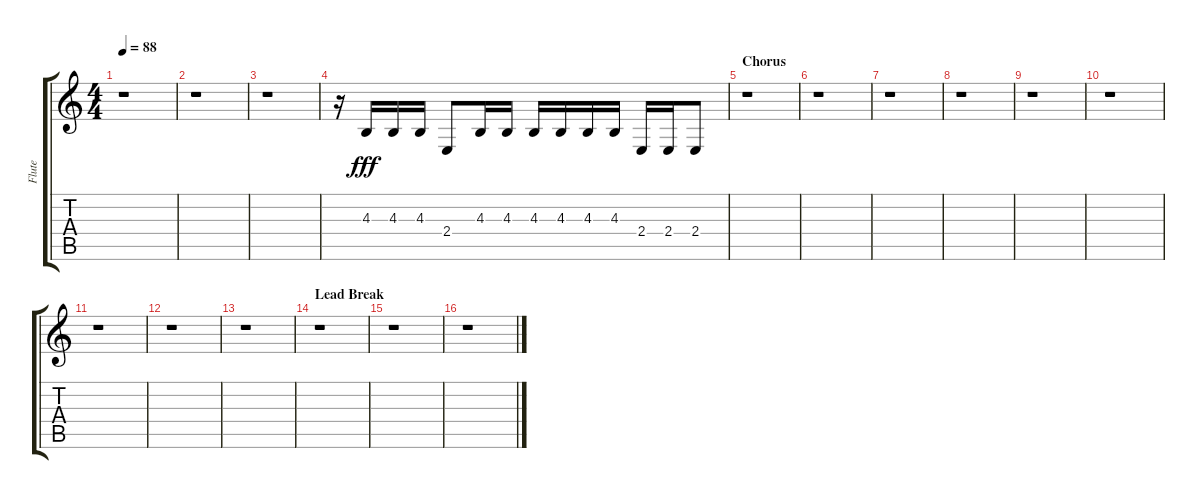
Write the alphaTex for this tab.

\track ("Flute " "Flute ") {instrument flute}
\staff {score tabs}
\tuning (E4 B3 G3 D3 A2 E2) {hide}
\ts (4 4)
\tempo 88
\clef g2
\ks c
r.1{dy fff} |
r.1 |
r.1 |
r.16 4.3.16{volume 16 instrument melodictom} 4.3.16 4.3.16 2.4.8 4.3.16 4.3.16 4.3.16 4.3.16 4.3.16 4.3.16 2.4.16 2.4.16 2.4.8 |
\section ("" "Chorus")
r.1 |
r.1 |
r.1 |
r.1 |
r.1 |
r.1 |
r.1 |
r.1 |
r.1 |
\section ("" "Lead Break")
r.1 |
r.1 |
r.1
